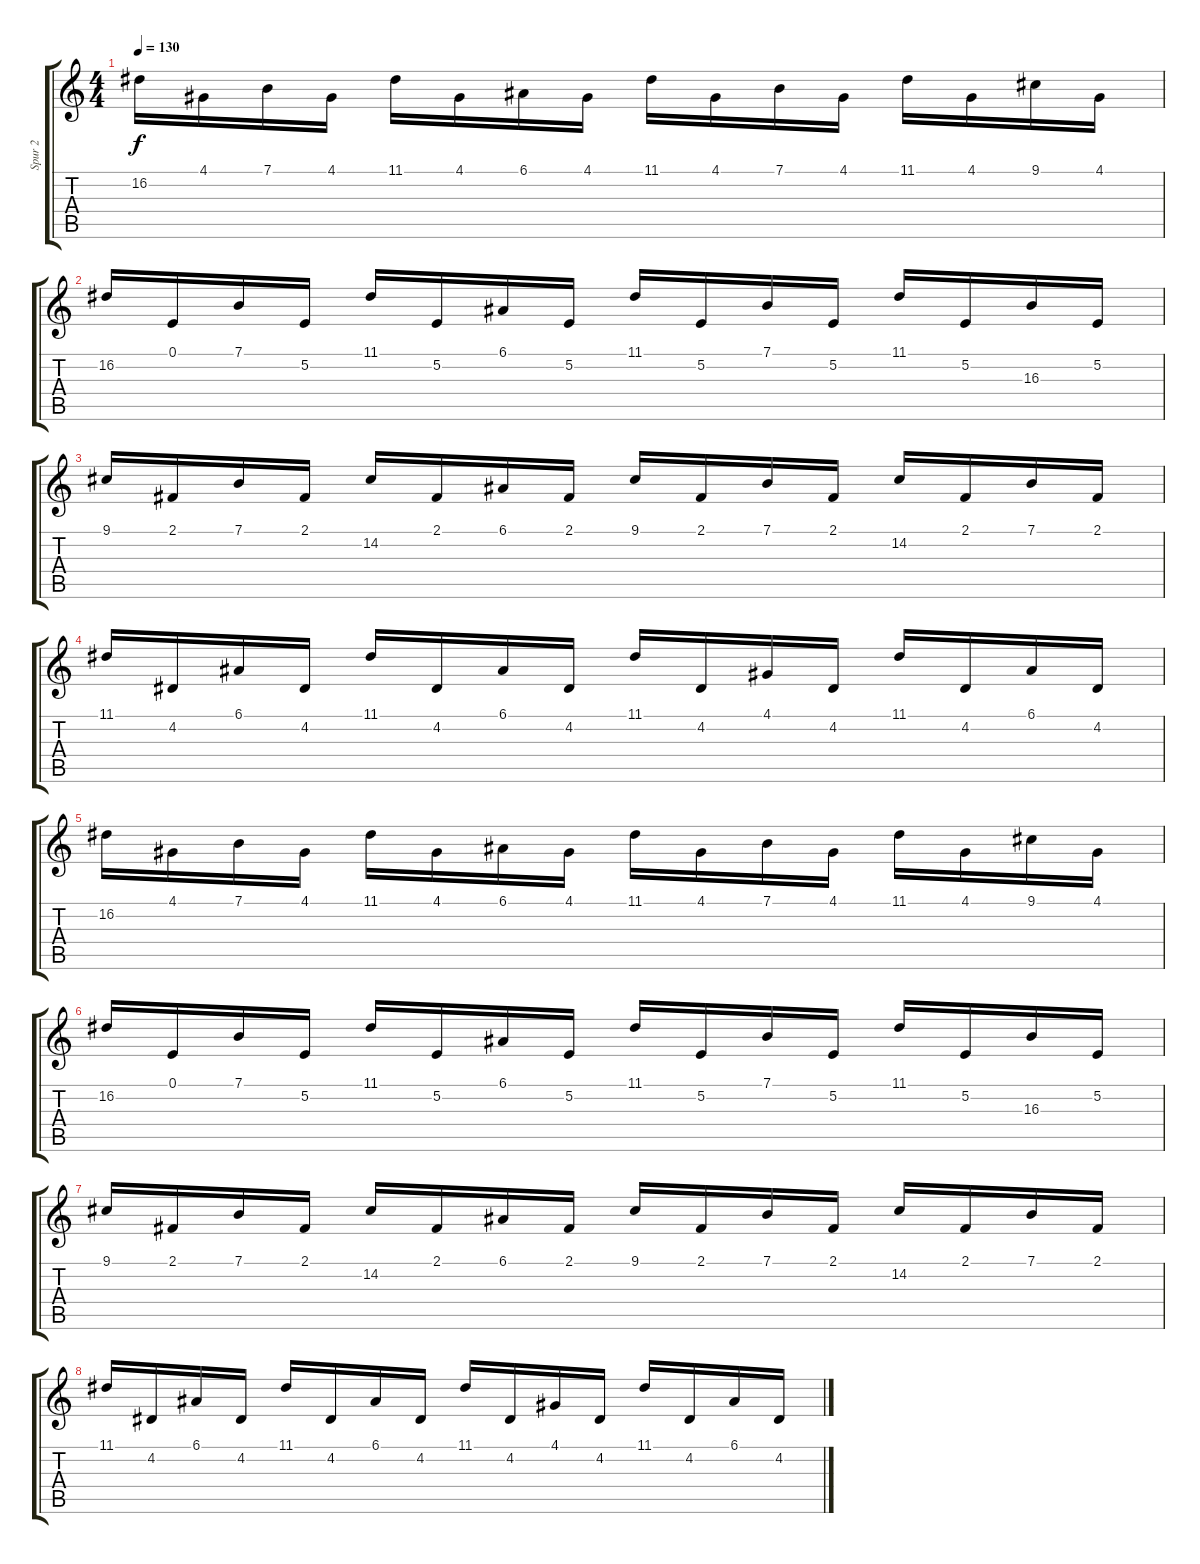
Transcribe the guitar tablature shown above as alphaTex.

\track ("Spur 2" "Spur 2") {instrument harpsichord}
\staff {score tabs}
\tuning (E4 B3 G3 D3 A2 E2) {hide}
\ts (4 4)
\tempo 130
\clef g2
\ks c
16.2.16{dy f} 4.1.16 7.1.16 4.1.16 11.1.16 4.1.16 6.1.16 4.1.16 11.1.16 4.1.16 7.1.16 4.1.16 11.1.16 4.1.16 9.1.16 4.1.16 |
16.2.16 0.1.16 7.1.16 5.2.16 11.1.16 5.2.16 6.1.16 5.2.16 11.1.16 5.2.16 7.1.16 5.2.16 11.1.16 5.2.16 16.3.16 5.2.16 |
9.1.16 2.1.16 7.1.16 2.1.16 14.2.16 2.1.16 6.1.16 2.1.16 9.1.16 2.1.16 7.1.16 2.1.16 14.2.16 2.1.16 7.1.16 2.1.16 |
11.1.16 4.2.16 6.1.16 4.2.16 11.1.16 4.2.16 6.1.16 4.2.16 11.1.16 4.2.16 4.1.16 4.2.16 11.1.16 4.2.16 6.1.16 4.2.16 |
16.2.16 4.1.16 7.1.16 4.1.16 11.1.16 4.1.16 6.1.16 4.1.16 11.1.16 4.1.16 7.1.16 4.1.16 11.1.16 4.1.16 9.1.16 4.1.16 |
16.2.16 0.1.16 7.1.16 5.2.16 11.1.16 5.2.16 6.1.16 5.2.16 11.1.16 5.2.16 7.1.16 5.2.16 11.1.16 5.2.16 16.3.16 5.2.16 |
9.1.16 2.1.16 7.1.16 2.1.16 14.2.16 2.1.16 6.1.16 2.1.16 9.1.16 2.1.16 7.1.16 2.1.16 14.2.16 2.1.16 7.1.16 2.1.16 |
11.1.16 4.2.16 6.1.16 4.2.16 11.1.16 4.2.16 6.1.16 4.2.16 11.1.16 4.2.16 4.1.16 4.2.16 11.1.16 4.2.16 6.1.16 4.2.16
